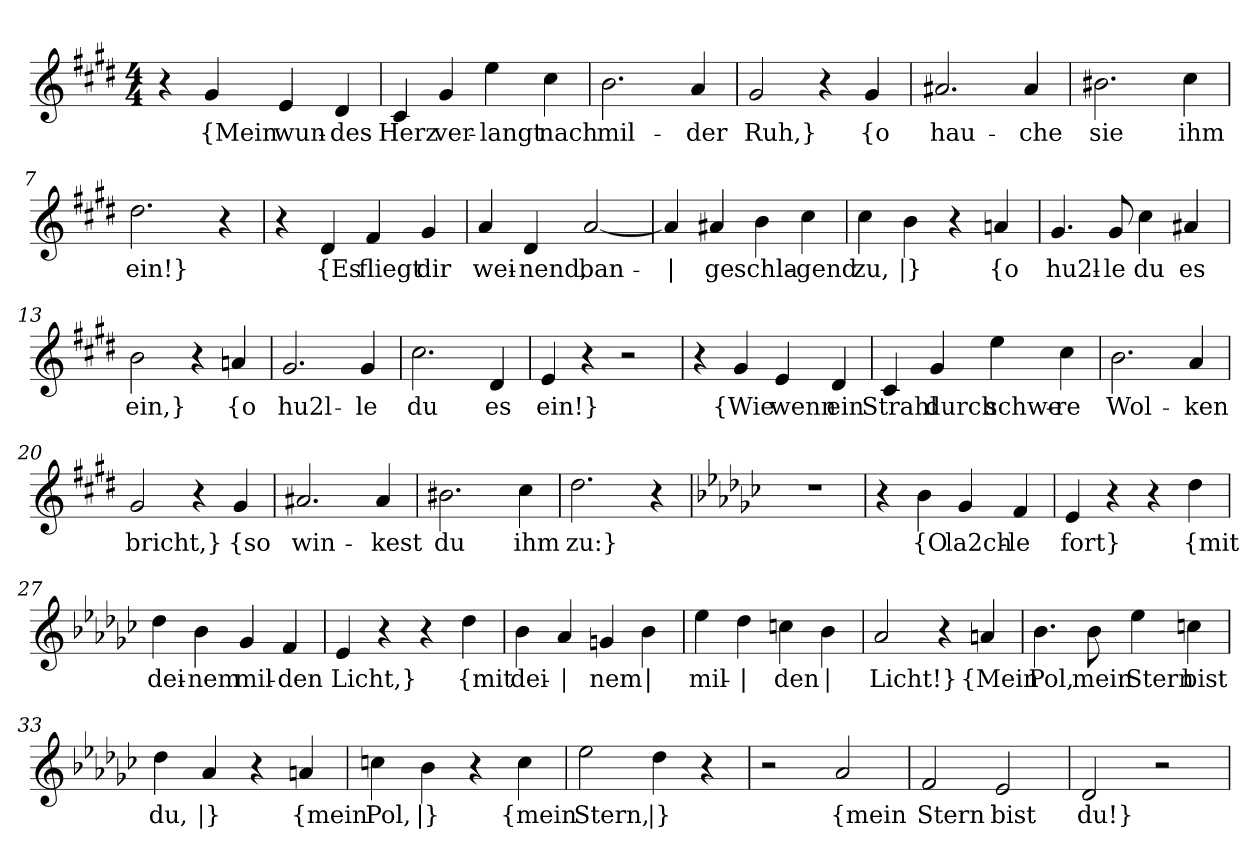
**kern	**text
*part1	*part1
*staff1	*staff1
*clefG2	*
*k[f#c#g#d#]	*
*M4/4	*
=1	=1
4r	.
!	!LO:LY:b
4g#/	{Mein
!	!LO:LY:b
4e/	wun-
!	!LO:LY:b
4d#/	-des
=2	=2
!	!LO:LY:b
4c#/	Herz
!	!LO:LY:b
4g#/	ver-
!	!LO:LY:b
4ee\	-langt
!	!LO:LY:b
4cc#\	nach
=3	=3
!	!LO:LY:b
2.b\	mil-
!	!LO:LY:b
4a/	-der
=4	=4
!	!LO:LY:b
2g#/	Ruh,}
4r	.
!	!LO:LY:b
4g#/	{o
=5	=5
!	!LO:LY:b
2.a#X/	hau-
!	!LO:LY:b
4a#/	-che
=6	=6
!	!LO:LY:b
2.b#X\	sie
!	!LO:LY:b
4cc#\	ihm
=7	=7
!	!LO:LY:b
2.dd#\	ein!}
4r	.
!!LO:LB:g=z
=8	=8
4r	.
!	!LO:LY:b
4d#/	{Es
!	!LO:LY:b
4f#/	fliegt
!	!LO:LY:b
4g#/	dir
=9	=9
!	!LO:LY:b
4a/	wei-
!	!LO:LY:b
4d#/	-nend,
!	!LO:LY:b
[2a/	ban-
=10	=10
!	!LO:LY:b
4a/]	|
!	!LO:LY:b
4a#X/	-ge
!	!LO:LY:b
4b\	schla-
!	!LO:LY:b
4cc#\	-gend
=11	=11
!	!LO:LY:b
4cc#\	zu,
!	!LO:LY:b
4b\	|}
4r	.
!	!LO:LY:b
4an/	{o
=12	=12
!	!LO:LY:b
4.g#/	hu2l-
!	!LO:LY:b
8g#/	-le
!	!LO:LY:b
4cc#\	du
!	!LO:LY:b
4a#X/	es
=13	=13
!	!LO:LY:b
2b\	ein,}
4r	.
!	!LO:LY:b
4an/	{o
!!LO:LB:g=z
=14	=14
!	!LO:LY:b
2.g#/	hu2l-
!	!LO:LY:b
4g#/	-le
=15	=15
!	!LO:LY:b
2.cc#\	du
!	!LO:LY:b
4d#/	es
=16	=16
!	!LO:LY:b
4e/	ein!}
4r	.
2r	.
=17	=17
4r	.
!	!LO:LY:b
4g#/	{Wie
!	!LO:LY:b
4e/	wenn
!	!LO:LY:b
4d#/	ein
=18	=18
!	!LO:LY:b
4c#/	Strahl
!	!LO:LY:b
4g#/	durch
!	!LO:LY:b
4ee\	schwe-
!	!LO:LY:b
4cc#\	-re
=19	=19
!	!LO:LY:b
2.b\	Wol-
!	!LO:LY:b
4a/	-ken
=20	=20
!	!LO:LY:b
2g#/	bricht,}
4r	.
!	!LO:LY:b
4g#/	{so
!!LO:LB:g=z
=21	=21
!	!LO:LY:b
2.a#X/	win-
!	!LO:LY:b
4a#/	-kest
=22	=22
!	!LO:LY:b
2.b#X\	du
!	!LO:LY:b
4cc#\	ihm
=23	=23
!	!LO:LY:b
2.dd#\	zu:}
4r	.
=24	=24
*k[b-e-a-d-g-c-]	*
1r	.
=25	=25
4r	.
!	!LO:LY:b
4b-\	{O
!	!LO:LY:b
4g-/	la2ch-
!	!LO:LY:b
4f/	-le
=26	=26
!	!LO:LY:b
4e-/	fort}
4r	.
4r	.
!	!LO:LY:b
4dd-\	{mit
=27	=27
!	!LO:LY:b
4dd-\	dei-
!	!LO:LY:b
4b-\	-nem
!	!LO:LY:b
4g-/	mil-
!	!LO:LY:b
4f/	-den
!!LO:LB:g=z
=28	=28
!	!LO:LY:b
4e-/	Licht,}
4r	.
4r	.
!	!LO:LY:b
4dd-\	{mit
=29	=29
!	!LO:LY:b
4b-\	dei-
!	!LO:LY:b
4a-/	|
!	!LO:LY:b
4gn/	-nem
!	!LO:LY:b
4b-\	|
=30	=30
!	!LO:LY:b
4ee-\	mil-
!	!LO:LY:b
4dd-\	|
!	!LO:LY:b
4ccn\	-den
!	!LO:LY:b
4b-\	|
=31	=31
!	!LO:LY:b
2a-/	Licht!}
4r	.
!	!LO:LY:b
4an/	{Mein
=32	=32
!	!LO:LY:b
4.b-\	Pol,
!	!LO:LY:b
8b-\	mein
!	!LO:LY:b
4ee-\	Stern
!	!LO:LY:b
4ccn\	bist
=33	=33
!	!LO:LY:b
4dd-\	du,
!	!LO:LY:b
4a-/	|}
4r	.
!	!LO:LY:b
4an/	{mein
!!LO:LB:g=z
=34	=34
!	!LO:LY:b
4ccn\	Pol,
!	!LO:LY:b
4b-\	|}
4r	.
!	!LO:LY:b
4cc\	{mein
=35	=35
!	!LO:LY:b
2ee-\	Stern,
!	!LO:LY:b
4dd-\	|}
4r	.
=36	=36
2r	.
!	!LO:LY:b
2a-/	{mein
=37	=37
!	!LO:LY:b
2f/	Stern
!	!LO:LY:b
2e-/	bist
=38	=38
!	!LO:LY:b
2d-/	du!}
2r	.
=	=
*-	*-
